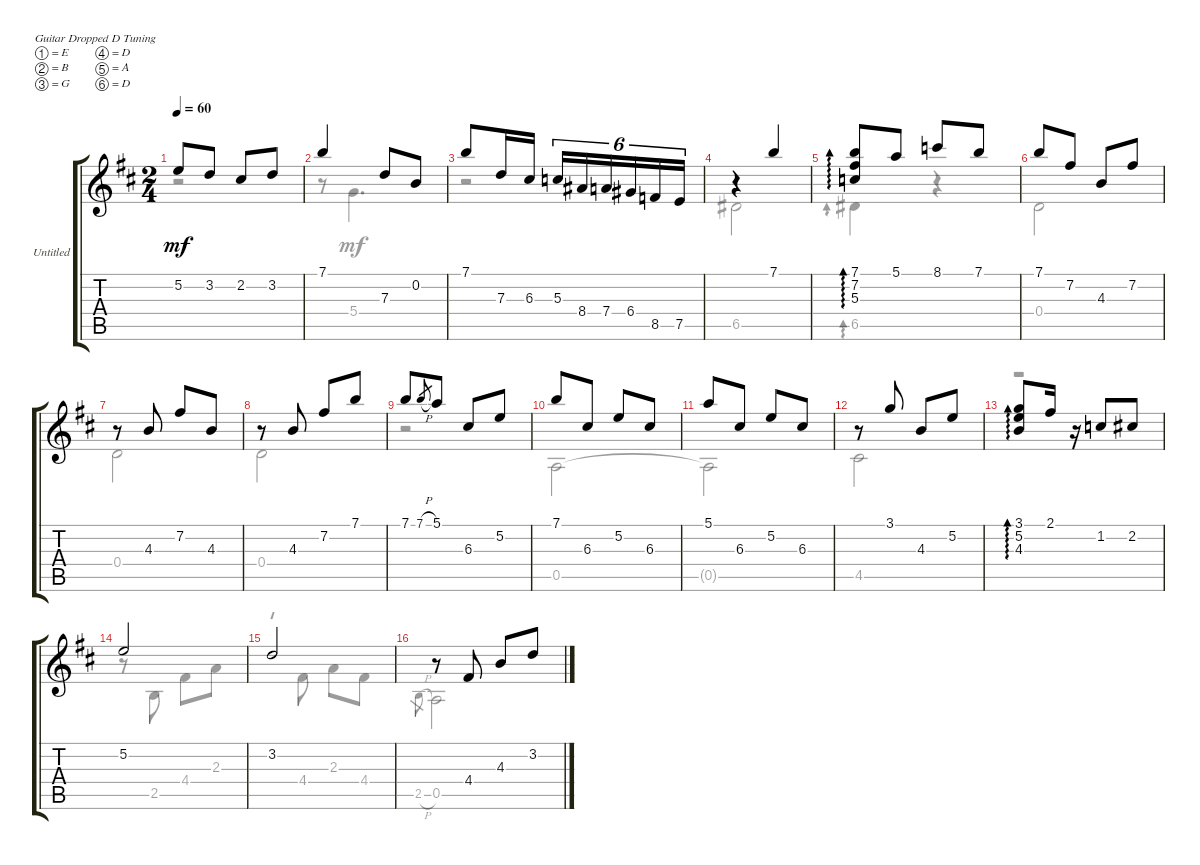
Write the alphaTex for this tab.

\bracketExtendMode groupsimilarinstruments
\firstSystemTrackNameOrientation horizontal
\otherSystemsTrackNameOrientation horizontal
\track ("Untitled" "Untitled") {instrument acousticguitarnylon}
\staff {score tabs}
\tuning (E4 B3 G3 D3 A2 D2)
\voice
\ts (2 4)
\tempo 60
\clef g2
\ks d
5.2.8{dy mf} 3.2.8 2.2.8 3.2.8 |
7.1.4 7.3.8 0.2.8 |
7.1.8 7.3.16 6.3.16 5.3.16{tu (6 4)} 8.4.16{tu (6 4)} 7.4.16{tu (6 4)} 6.4.16{tu (6 4)} 8.5.16{tu (6 4)} 7.5.16{tu (6 4)} |
r.4 7.1.4 |
(7.1 7.2 5.3).8{ad 0} 5.1.8 8.1.8 7.1.8 |
7.1.8 7.2.8 4.3.8 7.2.8 |
r.8 4.3.8 7.2.8 4.3.8 |
r.8 4.3.8 7.2.8 7.1.8 |
7.1.8 7.1{h}.8{gr} 5.1.8 6.3.8 5.2.8 |
7.1.8 6.3.8 5.2.8 6.3.8 |
5.1.8 6.3.8 5.2.8 6.3.8 |
r.8 3.1.8 4.3.8 5.2.8 |
(3.1 5.2 4.3).8{ad 0} 2.1.16 r.16 1.2.8 2.2.8 |
5.2.2 |
3.2.2 |
r.8 4.4.8 4.3.8 3.2.8
\voice
\clef g2
\ottava regular
\simile none
\ks d
r.2{dy mf} |
r.8 5.4.4{d} |
r.2 |
6.5.2 |
6.5.4{ad 0} r.4 |
0.4.2 |
0.4.2 |
0.4.2 |
r.2 |
0.5.2 |
0.5{t}.2 |
4.5.2 |
r.2{ad 0} |
r.8 2.5.8 4.4.8 2.3.8 |
r.8 4.4.8 2.3.8 4.4.8 |
2.5{h}.8{gr} 0.5.2
